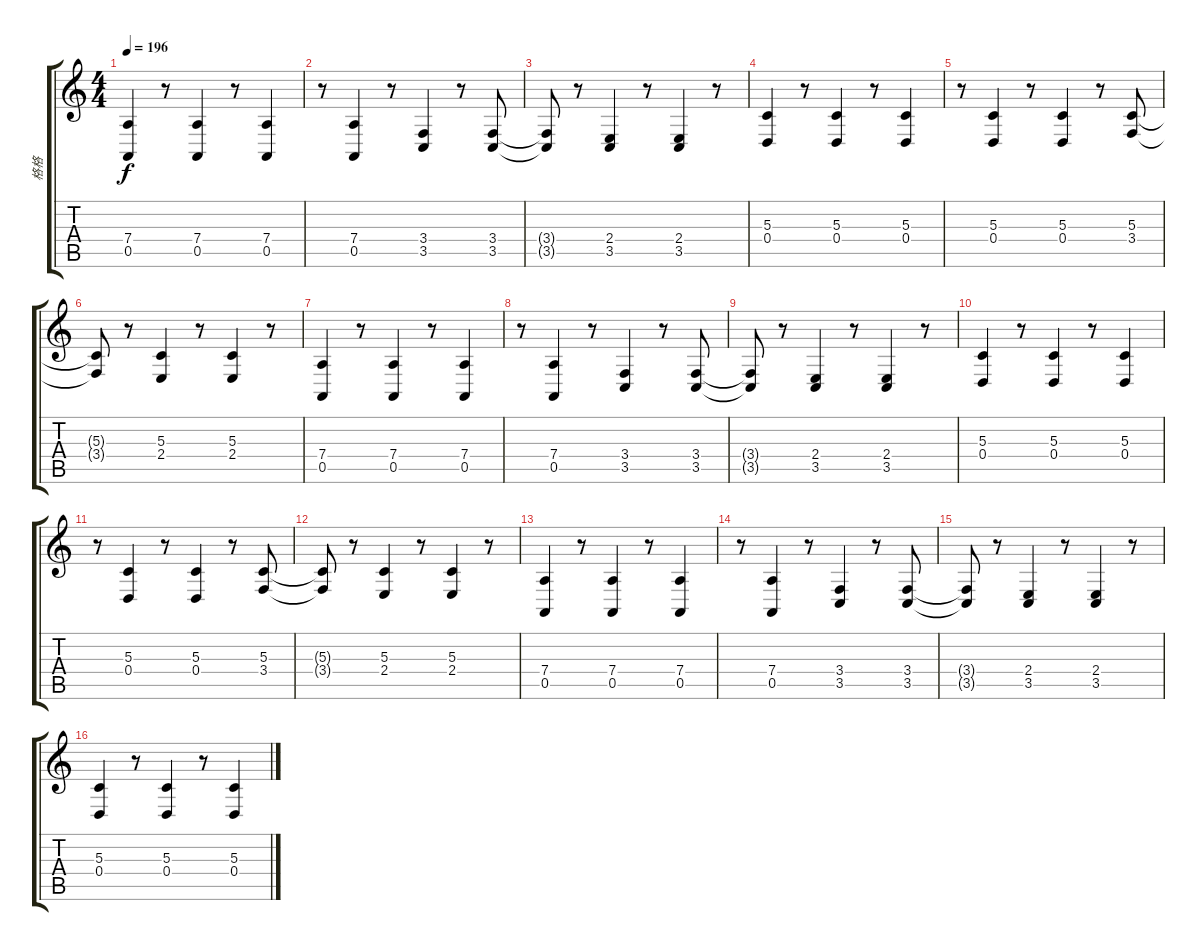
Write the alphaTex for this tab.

\track ("格格" "格格") {instrument lead1square}
\staff {score tabs}
\tuning (E4 B3 G3 D3 A2 E2) {hide}
\ts (4 4)
\tempo 196
\clef g2
\ks c
(7.4 0.5).4{dy f} r.8 (7.4 0.5).4 r.8 (7.4 0.5).4 |
r.8 (7.4 0.5).4 r.8 (3.4 3.5).4 r.8 (3.4 3.5).8 |
(3.4{t} 3.5{t}).8 r.8 (2.4 3.5).4 r.8 (2.4 3.5).4 r.8 |
(5.3 0.4).4 r.8 (5.3 0.4).4 r.8 (5.3 0.4).4 |
r.8 (5.3 0.4).4 r.8 (5.3 0.4).4 r.8 (5.3 3.4).8 |
(5.3{t} 3.4{t}).8 r.8 (5.3 2.4).4 r.8 (5.3 2.4).4 r.8 |
(7.4 0.5).4 r.8 (7.4 0.5).4 r.8 (7.4 0.5).4 |
r.8 (7.4 0.5).4 r.8 (3.4 3.5).4 r.8 (3.4 3.5).8 |
(3.4{t} 3.5{t}).8 r.8 (2.4 3.5).4 r.8 (2.4 3.5).4 r.8 |
(5.3 0.4).4 r.8 (5.3 0.4).4 r.8 (5.3 0.4).4 |
r.8 (5.3 0.4).4 r.8 (5.3 0.4).4 r.8 (5.3 3.4).8 |
(5.3{t} 3.4{t}).8 r.8 (5.3 2.4).4 r.8 (5.3 2.4).4 r.8 |
(7.4 0.5).4 r.8 (7.4 0.5).4 r.8 (7.4 0.5).4 |
r.8 (7.4 0.5).4 r.8 (3.4 3.5).4 r.8 (3.4 3.5).8 |
(3.4{t} 3.5{t}).8 r.8 (2.4 3.5).4 r.8 (2.4 3.5).4 r.8 |
(5.3 0.4).4 r.8 (5.3 0.4).4 r.8 (5.3 0.4).4
